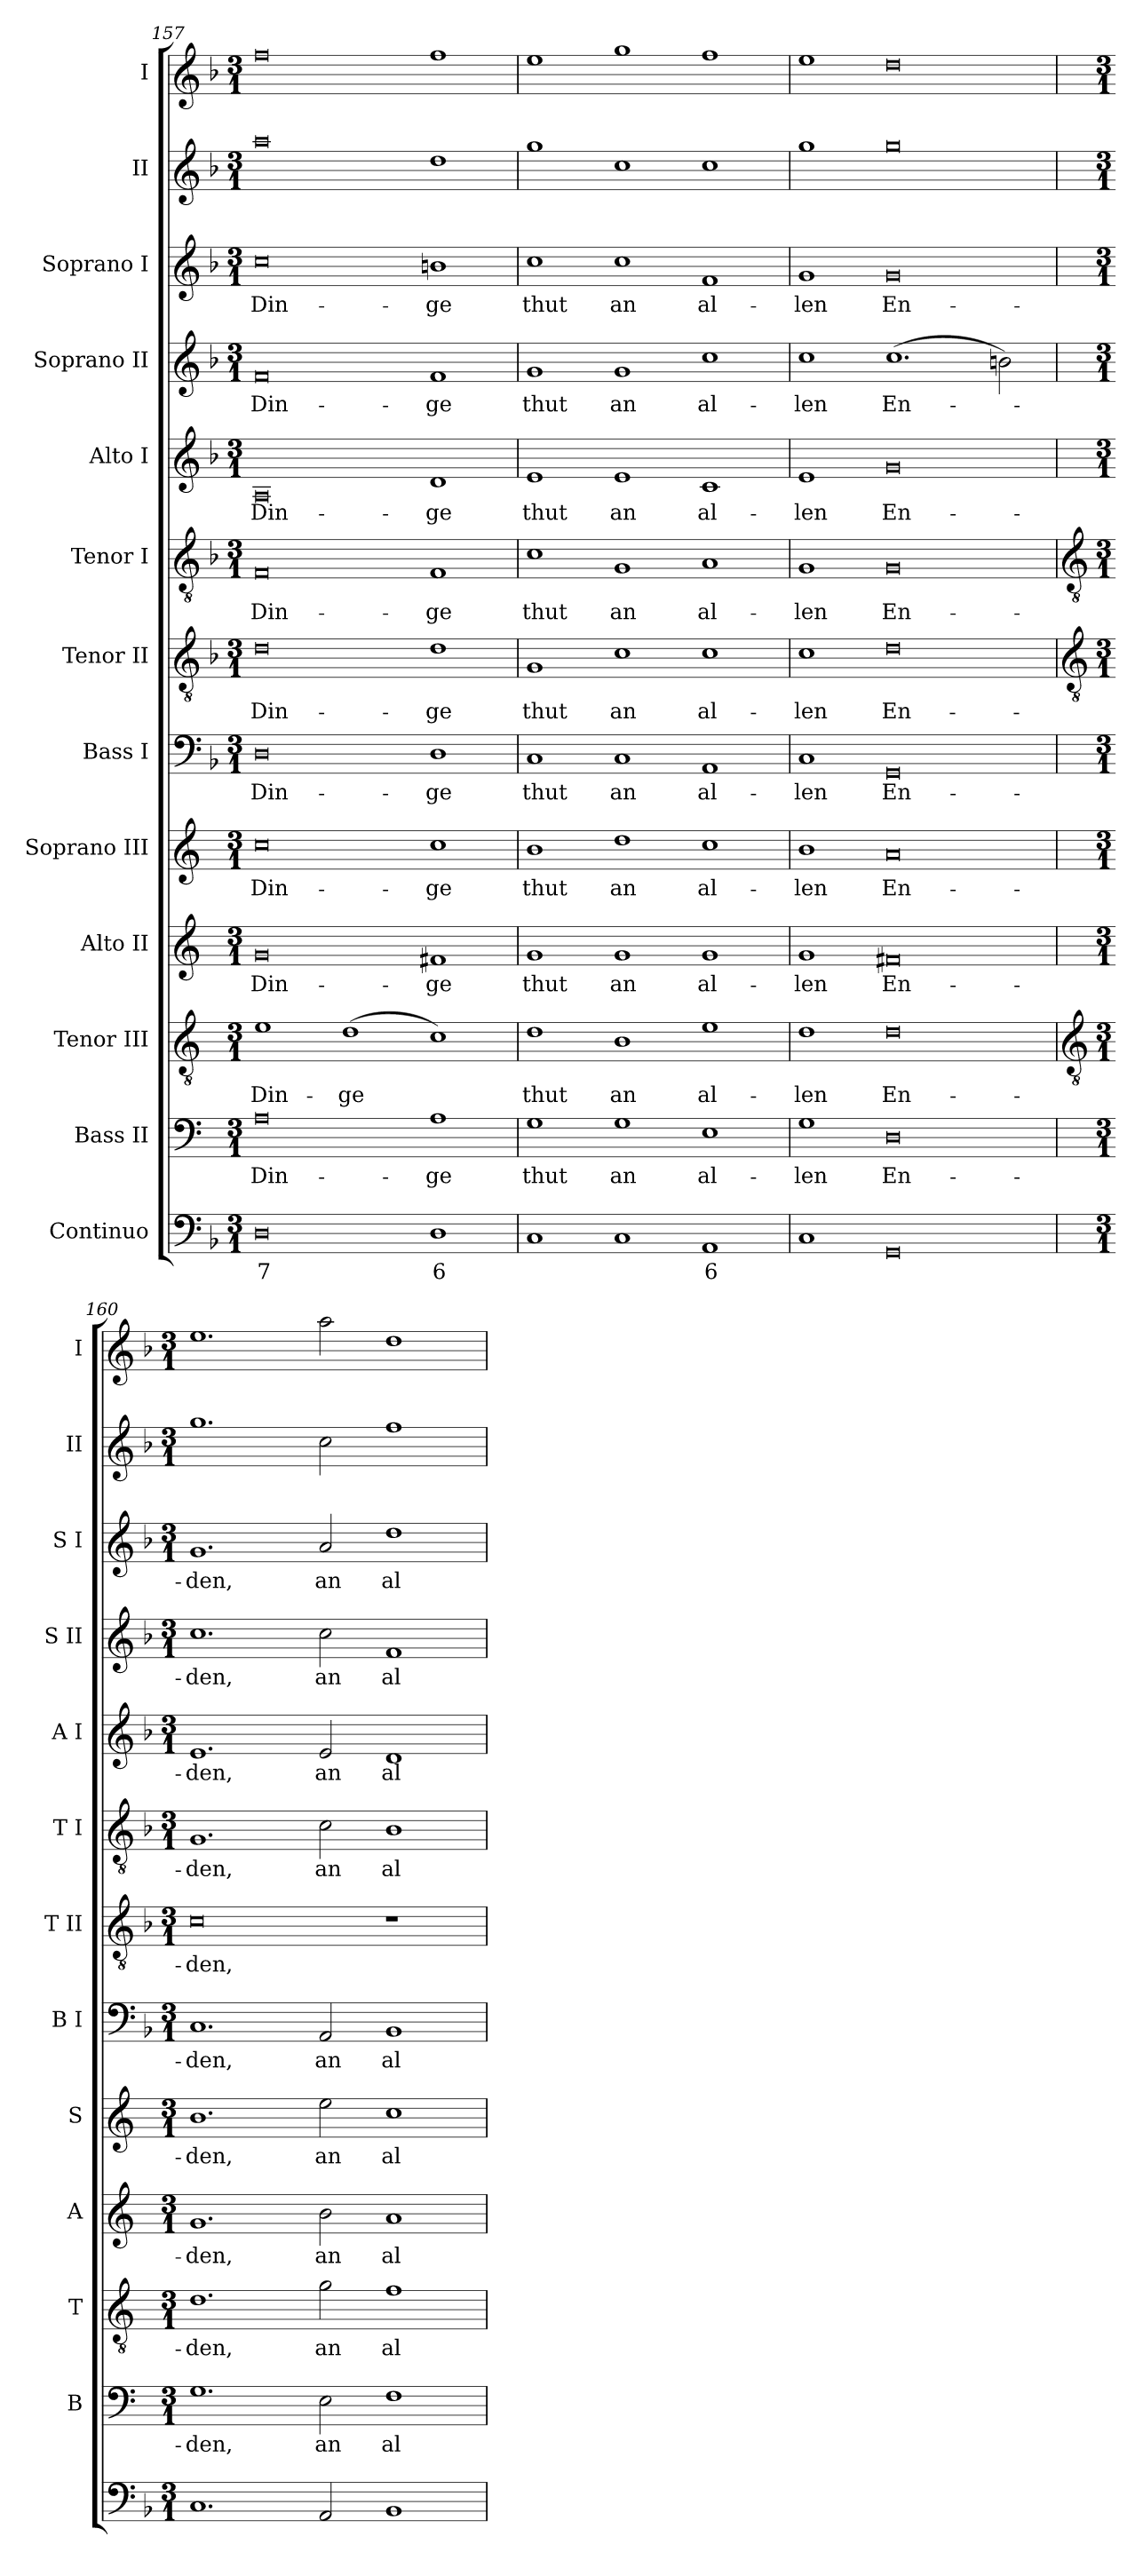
**kern	**text	**kern	**text	**kern	**text	**kern	**text	**kern	**text	**kern	**text	**kern	**text	**kern	**text	**kern	**text	**kern	**text	**kern	**text	**kern	**kern
*part13	*part13	*part12	*part12	*part11	*part11	*part10	*part10	*part9	*part9	*part8	*part8	*part7	*part7	*part6	*part6	*part5	*part5	*part4	*part4	*part3	*part3	*part2	*part1
*staff13	*staff13	*staff12	*staff12	*staff11	*staff11	*staff10	*staff10	*staff9	*staff9	*staff8	*staff8	*staff7	*staff7	*staff6	*staff6	*staff5	*staff5	*staff4	*staff4	*staff3	*staff3	*staff2	*staff1
*I"Continuo	*	*I"Bass II	*	*I"Tenor III	*	*I"Alto II	*	*I"Soprano III	*	*I"Bass I	*	*I"Tenor II	*	*I"Tenor I	*	*I"Alto I	*	*I"Soprano II	*	*I"Soprano I	*	*I"II	*I"I
*	*	*I'B	*	*I'T	*	*I'A	*	*I'S	*	*I'B I	*	*I'T II	*	*I'T I	*	*I'A I	*	*I'S II	*	*I'S I	*	*I'II	*I'I
*clefF4	*	*clefF4	*	*clefGv2	*	*clefG2	*	*clefG2	*	*clefF4	*	*clefGv2	*	*clefGv2	*	*clefG2	*	*clefG2	*	*clefG2	*	*clefG2	*clefG2
*	*	*ITrd4c7	*	*ITrd4c7	*	*ITrd4c7	*	*ITrd4c7	*	*	*	*	*	*	*	*	*	*	*	*	*	*	*
*k[b-]	*	*k[b-]	*	*k[b-]	*	*k[b-]	*	*k[b-]	*	*k[b-]	*	*k[b-]	*	*k[b-]	*	*k[b-]	*	*k[b-]	*	*k[b-]	*	*k[b-]	*k[b-]
*F:	*	*F:	*	*F:	*	*F:	*	*F:	*	*F:	*	*F:	*	*F:	*	*F:	*	*F:	*	*F:	*	*F:	*F:
*M3/1	*	*M3/1	*	*M3/1	*	*M3/1	*	*M3/1	*	*M3/1	*	*M3/1	*	*M3/1	*	*M3/1	*	*M3/1	*	*M3/1	*	*M3/1	*M3/1
=157	=157	=157	=157	=157	=157	=157	=157	=157	=157	=157	=157	=157	=157	=157	=157	=157	=157	=157	=157	=157	=157	=157	=157
!	!LO:LY:b	!	!LO:LY:b	!	!LO:LY:b	!	!LO:LY:b	!	!LO:LY:b	!	!LO:LY:b	!	!LO:LY:b	!	!LO:LY:b	!	!LO:LY:b	!	!LO:LY:b	!	!LO:LY:b	!	!
0D	7	0D	Din-	1A	Din-	0c	Din-	0f	Din-	0D	Din-	0d	Din-	0F	Din-	0A	Din-	0f	Din-	0cc	Din-	0aa	0ff
!	!	!	!	!	!LO:LY:b	!	!	!	!	!	!	!	!	!	!	!	!	!	!	!	!	!	!
.	.	.	.	(<1G	-ge	.	.	.	.	.	.	.	.	.	.	.	.	.	.	.	.	.	.
!	!LO:LY:b	!	!LO:LY:b	!	!	!	!LO:LY:b	!	!LO:LY:b	!	!LO:LY:b	!	!LO:LY:b	!	!LO:LY:b	!	!LO:LY:b	!	!LO:LY:b	!	!LO:LY:b	!	!
1D	6	1D	-ge	1F)	.	1Bn	-ge	1f	-ge	1D	-ge	1d	-ge	1F	-ge	1d	-ge	1f	-ge	1bn	-ge	1dd	1ff
=158	=158	=158	=158	=158	=158	=158	=158	=158	=158	=158	=158	=158	=158	=158	=158	=158	=158	=158	=158	=158	=158	=158	=158
!	!	!	!LO:LY:b	!	!LO:LY:b	!	!LO:LY:b	!	!LO:LY:b	!	!LO:LY:b	!	!LO:LY:b	!	!LO:LY:b	!	!LO:LY:b	!	!LO:LY:b	!	!LO:LY:b	!	!
1C	.	1C	thut	1G	thut	1c	thut	1e	thut	1C	thut	1G	thut	1c	thut	1e	thut	1g	thut	1cc	thut	1gg	1ee
!	!	!	!LO:LY:b	!	!LO:LY:b	!	!LO:LY:b	!	!LO:LY:b	!	!LO:LY:b	!	!LO:LY:b	!	!LO:LY:b	!	!LO:LY:b	!	!LO:LY:b	!	!LO:LY:b	!	!
1C	.	1C	an	1E	an	1c	an	1g	an	1C	an	1c	an	1G	an	1e	an	1g	an	1cc	an	1cc	1gg
!	!LO:LY:b	!	!LO:LY:b	!	!LO:LY:b	!	!LO:LY:b	!	!LO:LY:b	!	!LO:LY:b	!	!LO:LY:b	!	!LO:LY:b	!	!LO:LY:b	!	!LO:LY:b	!	!LO:LY:b	!	!
1AA	6	1AA	al-	1A	al-	1c	al-	1f	al-	1AA	al-	1c	al-	1A	al-	1c	al-	1cc	al-	1f	al-	1cc	1ff
=159	=159	=159	=159	=159	=159	=159	=159	=159	=159	=159	=159	=159	=159	=159	=159	=159	=159	=159	=159	=159	=159	=159	=159
!	!	!	!LO:LY:b	!	!LO:LY:b	!	!LO:LY:b	!	!LO:LY:b	!	!LO:LY:b	!	!LO:LY:b	!	!LO:LY:b	!	!LO:LY:b	!	!LO:LY:b	!	!LO:LY:b	!	!
1C	.	1C	-len	1G	-len	1c	-len	1e	-len	1C	-len	1c	-len	1G	-len	1e	-len	1cc	-len	1g	-len	1gg	1ee
!	!	!	!LO:LY:b	!	!LO:LY:b	!	!LO:LY:b	!	!LO:LY:b	!	!LO:LY:b	!	!LO:LY:b	!	!LO:LY:b	!	!LO:LY:b	!	!LO:LY:b	!	!LO:LY:b	!	!
0GG	.	0GG	En-	0G	En-	0Bn	En-	0d	En-	0GG	En-	0d	En-	0G	En-	0g	En-	(>1.cc	En-	0g	En-	0gg	0dd
.	.	.	.	.	.	.	.	.	.	.	.	.	.	.	.	.	.	2bn)	.	.	.	.	.
!!LO:LB:g=z
=160	=160	=160	=160	=160	=160	=160	=160	=160	=160	=160	=160	=160	=160	=160	=160	=160	=160	=160	=160	=160	=160	=160	=160
*	*	*	*	*clefGv2	*	*	*	*	*	*	*	*clefGv2	*	*clefGv2	*	*	*	*	*	*	*	*	*
*M3/1	*	*M3/1	*	*M3/1	*	*M3/1	*	*M3/1	*	*M3/1	*	*M3/1	*	*M3/1	*	*M3/1	*	*M3/1	*	*M3/1	*	*M3/1	*M3/1
!	!	!	!LO:LY:b	!	!LO:LY:b	!	!LO:LY:b	!	!LO:LY:b	!	!LO:LY:b	!	!LO:LY:b	!	!LO:LY:b	!	!LO:LY:b	!	!LO:LY:b	!	!LO:LY:b	!	!
1.C	.	1.C	-den,	1.G	-den,	1.c	-den,	1.e	-den,	1.C	-den,	0c	-den,	1.G	-den,	1.e	-den,	1.cc	den,	1.g	-den,	1.gg	1.ee
!	!	!	!LO:LY:b	!	!LO:LY:b	!	!LO:LY:b	!	!LO:LY:b	!	!LO:LY:b	!	!	!	!LO:LY:b	!	!LO:LY:b	!	!LO:LY:b	!	!LO:LY:b	!	!
2AA	.	2AA	an	2c	an	2e	an	2a	an	2AA	an	.	.	2c	an	2e	an	2cc	an	2a	an	2cc	2aa
!	!	!	!LO:LY:b	!	!LO:LY:b	!	!LO:LY:b	!	!LO:LY:b	!	!LO:LY:b	!	!	!	!LO:LY:b	!	!LO:LY:b	!	!LO:LY:b	!	!LO:LY:b	!	!
1BB-	.	1BB-	al-	1B-	al-	1d	al-	1f	al-	1BB-	al-	1r	.	1B-	al-	1d	al-	1f	al-	1dd	al-	1ff	1dd
=	=	=	=	=	=	=	=	=	=	=	=	=	=	=	=	=	=	=	=	=	=	=	=
*-	*-	*-	*-	*-	*-	*-	*-	*-	*-	*-	*-	*-	*-	*-	*-	*-	*-	*-	*-	*-	*-	*-	*-
